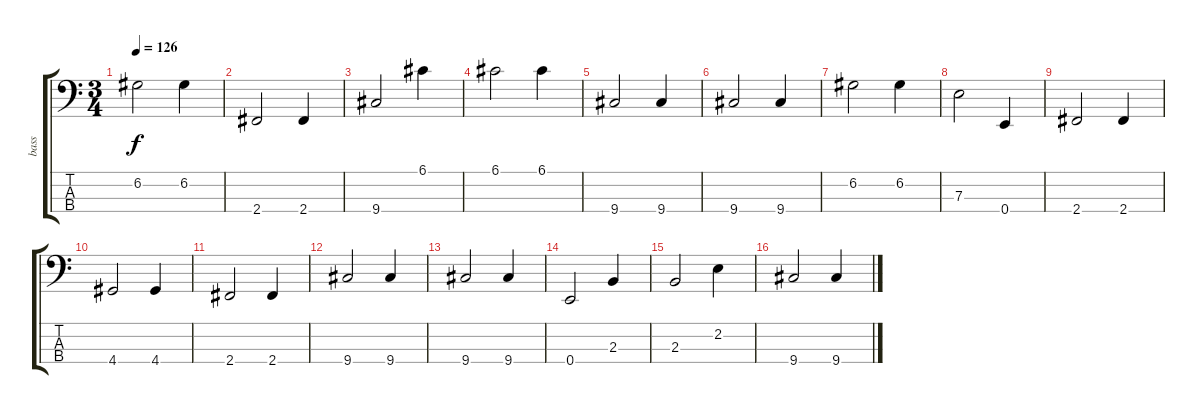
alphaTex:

\track ("bass" "bass") {instrument electricbassfinger}
\staff {score tabs}
\tuning (G2 D2 A1 E1) {hide}
\ts (3 4)
\tempo 126
\clef f4
\ks c
6.2.2{dy f} 6.2.4 |
2.4.2 2.4.4 |
9.4.2 6.1.4 |
6.1.2 6.1.4 |
9.4.2 9.4.4 |
9.4.2 9.4.4 |
6.2.2 6.2.4 |
7.3.2 0.4.4 |
2.4.2 2.4.4 |
4.4.2 4.4.4 |
2.4.2 2.4.4 |
9.4.2 9.4.4 |
9.4.2 9.4.4 |
0.4.2 2.3.4 |
2.3.2 2.2.4 |
9.4.2 9.4.4
